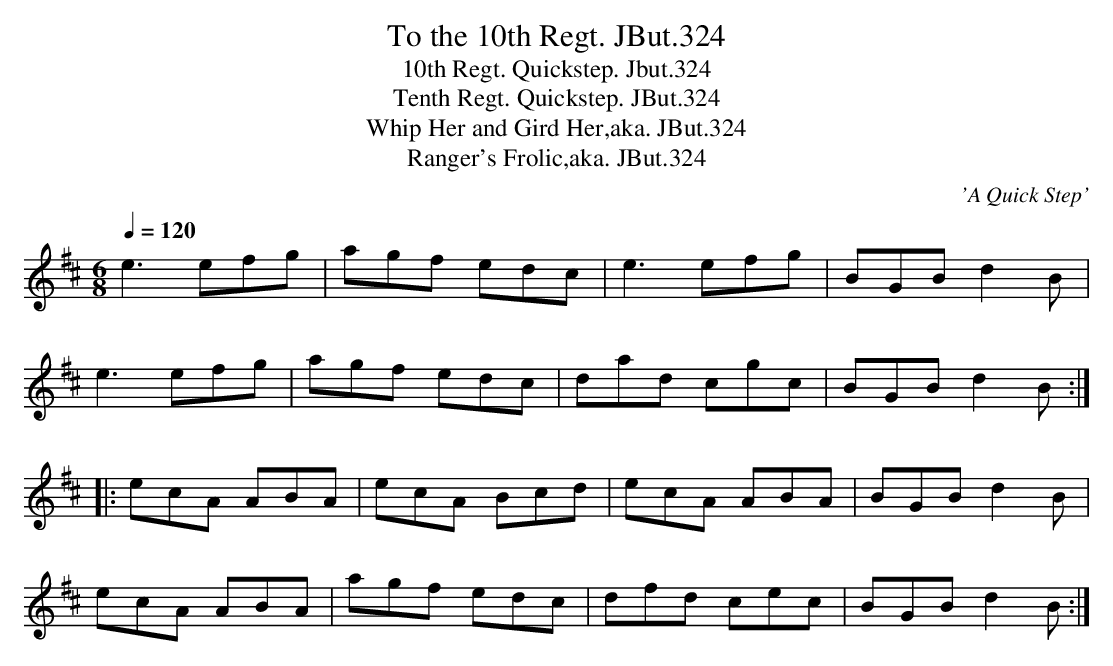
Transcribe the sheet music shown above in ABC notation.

X:1
T:To the 10th Regt. JBut.324
T:10th Regt. Quickstep. Jbut.324
T:Tenth Regt. Quickstep. JBut.324
T:Whip Her and Gird Her,aka. JBut.324
T:Ranger's Frolic,aka. JBut.324
C: 'A Quick Step'
M:6/8
L:1/8
Q:1/4=120
K:Amix
e3 efg|agf edc|e3 efg|BGB d2B|
e3 efg|agf edc|dad cgc|BGB d2B:|
|:ecA ABA|ecA Bcd|ecA ABA|BGB d2B|
ecA ABA|agf edc|dfd cec|BGB d2B:|
